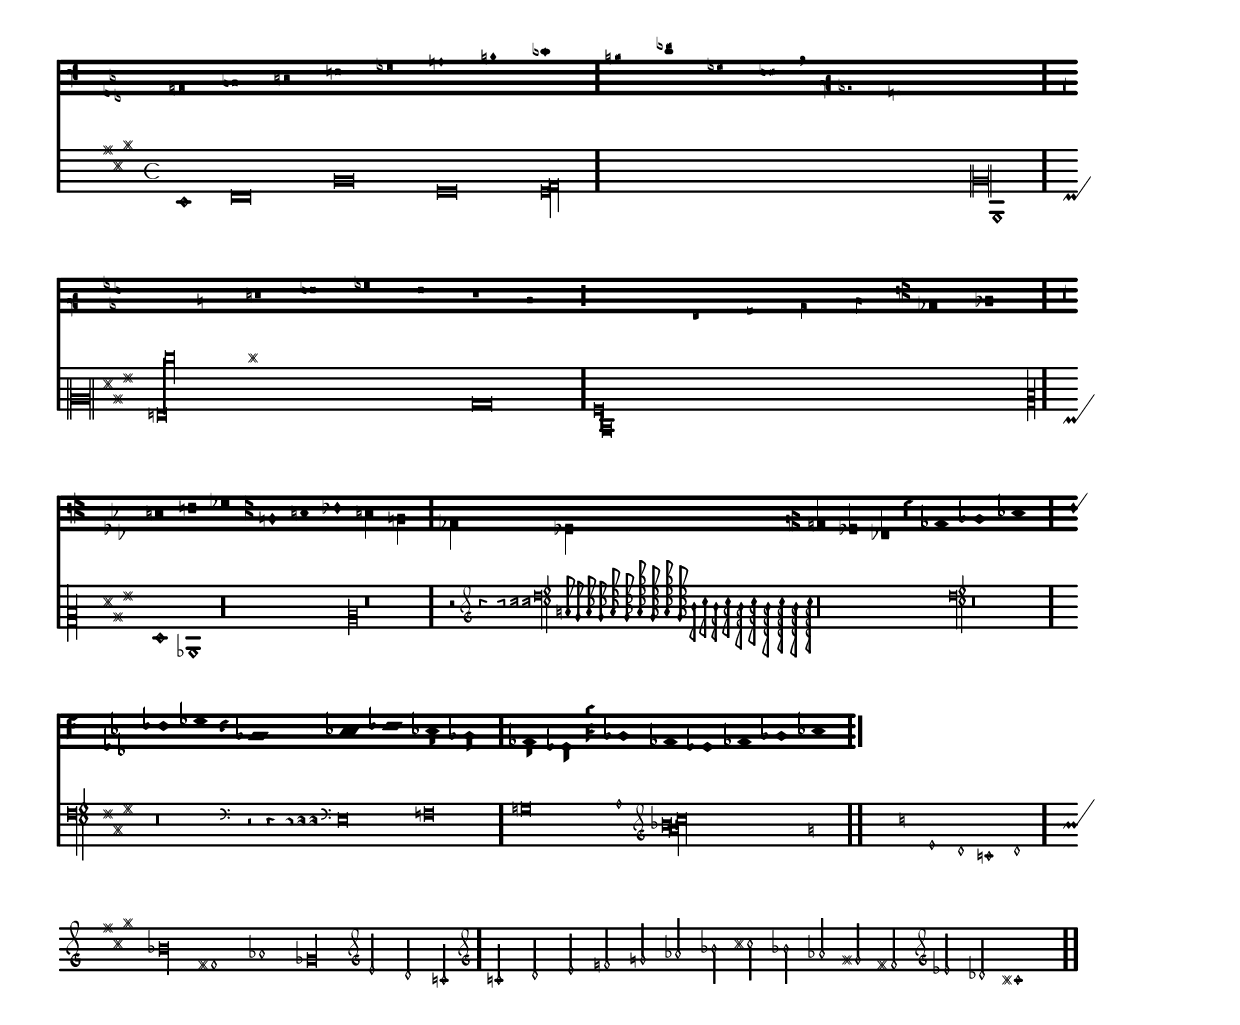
%% Do not edit this file; it is auto-generated from LSR http://lsr.dsi.unimi.it
%% This file is in the public domain.
\version "2.11.61"

\header {
  lsrtags = "ancient-notation"

  texidoces = "
Aquí se muestran muchos (¿o quizá todos?) de los símbolos que
están contemplados por la capacidad de LilyPond para la música
antigua.
"

  doctitlees = "Tipografía de música antigua"

  texidoc = "
Here are shown many (all?) of the symbols that are included in
LilyPond's support of ancient notation.



"
  doctitle = "Ancient fonts"
} % begin verbatim
upperStaff = \context GregorianStaff = "upperStaff" <<
  \context GregorianVoice <<
    \set Score.timing = ##f
%   \set Score.forceAccidental = ##t %%%%%%%% FIXME: what happened to this property?

    \override Staff.StaffSymbol  #'line-count = #4

     \transpose c c {
	\override Staff.KeySignature #'glyph-name-alist = #alteration-vaticana-glyph-name-alist
	\override Staff.Accidental #'glyph-name-alist = #alteration-vaticana-glyph-name-alist
	\override NoteHead  #'style = #'vaticana.punctum
	\key es \major
	\clef "vaticana-fa2"
	c!1 des! e! f! ges!

	\override NoteHead  #'style = #'vaticana.inclinatum
	a! b! ces'
	\override Staff.BarLine  #'bar-size = #3.0 \bar "|"
%	\break % 1 (8*1)

	\override NoteHead  #'style = #'vaticana.quilisma
	b! des'! ges! fes!
	\breathe
	\clef "vaticana-fa1"
	\override NoteHead  #'style = #'vaticana.plica
	es d
	\override NoteHead  #'style = #'vaticana.reverse-plica
	c d
	\override Staff.BarLine  #'bar-size = #3.0 \bar "|"
%	\break %2 (8*1)

	\override NoteHead  #'style = #'vaticana.punctum-cavum
	es f
	\override NoteHead  #'style = #'vaticana.lpes
	g as
	\override NoteHead  #'style = #'vaticana.upes
	bes as
	\override NoteHead  #'style = #'vaticana.vupes
	g f
	\override NoteHead  #'style = #'vaticana.linea-punctum
	\override Staff.BarLine  #'bar-size = #2.0 \bar "|"
%	\break % 3 (8*1)

	es d
	\override NoteHead  #'style = #'vaticana.epiphonus
	c d
	\override NoteHead  #'style = #'vaticana.cephalicus
	es f

	\override Staff.KeySignature #'glyph-name-alist = #alteration-medicaea-glyph-name-alist
	\override Staff.Accidental #'glyph-name-alist = #alteration-medicaea-glyph-name-alist
	\override Staff.Custos  #'style = #'medicaea
	\override NoteHead  #'style = #'medicaea.punctum
	\clef "medicaea-fa2"
	ces! des!
	\override Staff.BarLine  #'bar-size = #3.0 \bar "|"
%	\break % 4 (8*1)

	e! f! ges!
	\clef "medicaea-do2"
	\override NoteHead  #'style = #'medicaea.inclinatum
	a! b! ces'!
	\override NoteHead  #'style = #'medicaea.virga
	b! a!
	\override Staff.BarLine  #'bar-size = #3.0 \bar "|"
%	\break % 5 (8*1)

	ges! fes!
	\clef "medicaea-fa1"
	\override NoteHead  #'style = #'medicaea.rvirga
	e! des! ces!

	\override Staff.KeySignature #'glyph-name-alist = #alteration-hufnagel-glyph-name-alist
	\override Staff.Accidental #'glyph-name-alist = #alteration-hufnagel-glyph-name-alist
	\override Staff.Custos  #'style = #'hufnagel
	\override NoteHead  #'style = #'hufnagel.punctum
	\clef "hufnagel-fa2"
	ces! des! es!
	\override Staff.BarLine  #'bar-size = #3.0 \bar "|"
%	\break % 6 (8*1)

	fes! ges!
	\clef "hufnagel-do2"
	\override NoteHead  #'style = #'hufnagel.lpes
	as! bes! ces'!
	\override NoteHead  #'style = #'hufnagel.virga
	bes! as!
	\override Staff.BarLine  #'bar-size = #3.0 \bar "|"
%	\break % 7 (8*1)

	ges! fes!
	\clef "hufnagel-do-fa"
	\override NoteHead  #'style = #'hufnagel.punctum
	es! des! ces! des! es! fes!
	\bar "||"
%	\break % 8 (8*1)

	s32*1
%	\break % 12 (32*1)
    }
  >>
>>

lowerStaff = \context MensuralStaff = "lowerStaff" <<
  \context MensuralVoice <<
    
    % this is broken until further notice -- see refman
    % \override Staff.StaffSymbol  #'line-count = #5
    \applyOutput #'Staff #(outputproperty-compatibility (make-type-checker 'staff-symbol-interface) 'line-count 5)

     \transpose c c {
	\set autoBeaming = ##f
	\override NoteHead  #'style = #'neomensural
	\override Rest  #'style = #'neomensural
	\key a \major

% FIXME: lily crashes on some (invalid?) ligatures with:
%   ERROR: In procedure gh_scm2int:
%   ERROR: Wrong type argument in position 1: ()

% FIXME: lily emits "Programming error: Infinity or NaN encountered"
% on many ligatures such as BB.

	cis'1 d'\breve gis'\breve e'\breve \[ e'\longa fis'\longa \]
	\set Staff.forceClef = ##t
	\clef "neomensural-c2"
	cis1
	\bar "|"
%	\break % 2 (16*1)

	\[ g\breve dis''\longa \]
	b\breve \[ a\longa d\longa \]
	\clef "petrucci-c2"
%	\break % 4 (16*1)

	fis1 ces1
	\clef "petrucci-c2"
	r\longa
	\set Staff.forceClef = ##t
	\clef "mensural-c2"
	r\breve
	\bar "|"
%	\break % 5 (8*1)

	r2
	\clef "mensural-g"
	r4 r8 r16 r16
	\override NoteHead  #'style = #'mensural
	\override Stem  #'flag-style = #'mensural
	\override Stem  #'thickness = #1.0
	\override Rest  #'style = #'mensural
	\clef "petrucci-f"
	c8 b, c16 b, c32 b, c64 b, c64 b,
	d8 e  d16 e  d32 e  d64 e  d64 e
	r\longa
	\set Staff.forceClef = ##t
	\clef "petrucci-f"
	r\breve
	\bar "|"
%	\break % 6 (8*1)

	r\breve 
	\clef "mensural-f"
	% FIXME: must set Stem flag-style to #'neomensural to avoid
	% segmentation fault on r8/r16/r32.  (Strange: what has
	% Stem flag-style to do with mensural rests?)
	\override Stem  #'flag-style = #'neomensural
	% FIXME: produces warnings about "flag `neomensurald4' (or 3) not found".
	r2 r4 r8 r16 r16
	\override Stem  #'flag-style = #'mensural
	\set Staff.forceClef = ##t
	\clef "mensural-f"
	e\breve f g a1
	\clef "mensural-g"
%	\break % 7 (8*1)

	\[ bes'!\longa a'!\longa c''!\longa \]
	e'1 d' c' d' \bar "|"
	\bar "|"
%	\break % 9 (16*1)

	bes'!\longa fis'!1 as'!1 ges'!\longa % lig
	\set Staff.forceClef = ##t
	\clef "mensural-g"
	e'2 d' c' \bar "|"
%	\break % 11 (16*1)

	\set Staff.forceClef = ##t
	\clef "petrucci-g"
	c'2 d' e' f'
	\clef "petrucci-g"
	g' as'! bes'! cis''!
	bes'! as'! gis'! fis'!
	\set Staff.forceClef = ##t
	\clef "mensural-g"
	es'! des'! cis'!1 \bar "||"
%	\break % 12 (8*1)
    }
  >>
>>

\paper {
	line-thickness = #(/ staff-space 5.0)
}

\score {
    \context Score <<
	\upperStaff
	\lowerStaff
    >>
    \layout {
% do we want to keep these settings? -gp
	line-width = 17.25\cm
	textheight = 26.0\cm
	indent = 0.0
	\context {
	    \Score
	    \accepts MensuralStaff
	    \accepts GregorianStaff
%	    timing = ##f %%%%%%%% FIXME: this has no effect
	}
	\context {
	    \Voice
	    \name MensuralVoice
	    \alias Voice
	    \remove Ligature_bracket_engraver
	    \consists Mensural_ligature_engraver
	    \override NoteHead #'style = #'mensural
%	    \override Stem #'flag-style = #'mensural %%%%%%%% FIXME: this core dumps
	    \override Stem #'thickness = #1.0
	    \override Rest #'style = #'mensural
	    autoBeaming = ##f
	}
	\context {
	    \Voice
	    \name GregorianVoice
	    \alias Voice
	    \remove Ligature_bracket_engraver
%	    \consists Gregorian_ligature_engraver %%%%%%%% TODO: not yet implemented
	    \override NoteHead #'style = #'vaticana.punctum
	    autoBeaming = ##f
	}
	\context {
	    \Staff
	    \name MensuralStaff
	    \alias Staff
	    \accepts MensuralVoice
	    \consists Custos_engraver
	    \override TimeSignature #'style = #'mensural
	    \override KeySignature #'glyph-name-alist = #alteration-mensural-glyph-name-alist
	    \override Accidental #'glyph-name-alist = #alteration-mensural-glyph-name-alist
	    \override Custos #'style = #'mensural
	    \override Custos #'neutral-position = #3
	    \override Custos #'neutral-direction = #-1
	    clefGlyph = #"clefs.petrucci-c2"
	    clefPosition = #-2
	    clefOctavation = #0 
	}
	\context {
	    \Staff
	    \name GregorianStaff
	    \alias Staff
	    \accepts GregorianVoice
	    \consists Custos_engraver
	    \remove Time_signature_engraver
	    \override StaffSymbol #'thickness = #2.0
	    \override StaffSymbol #'line-count = #4
	    \override KeySignature #'glyph-name-alist = #alteration-vaticana-glyph-name-alist
	    \override Accidental #'glyph-name-alist = #alteration-vaticana-glyph-name-alist
	    \override Custos #'style = #'vaticana
	    \override Custos #'neutral-position = #4
	    \override Custos #'neutral-direction = #-1
	    clefGlyph = #"clefs.vaticana-do"
	    clefPosition = #1
	    clefOctavation = #0 
	}
	\context {
	    \RemoveEmptyStaffContext
	    \accepts MensuralVoice
	    \accepts GregorianVoice
        }
    }
}


